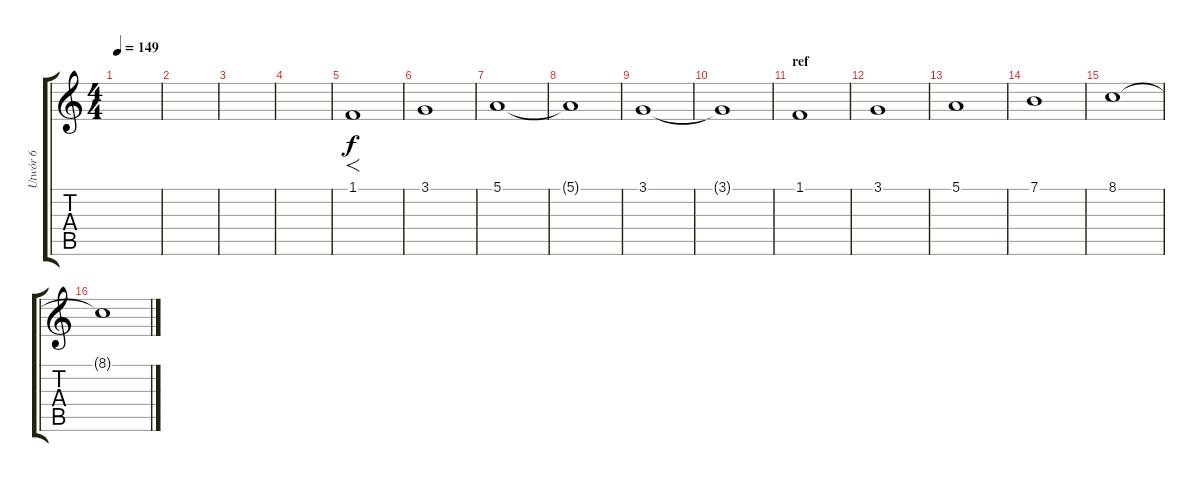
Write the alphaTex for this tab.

\track ("Utwór 6" "Utwór 6") {instrument tremolostrings}
\staff {score tabs}
\tuning (E4 B3 G3 D3 A2 E2) {hide}
\ts (4 4)
\tempo 149
\clef g2
\ks c
|
|
|
|
1.1.1{f} |
3.1.1 |
5.1.1 |
5.1{t}.1 |
3.1.1 |
3.1{t}.1 |
\section ("" "ref")
1.1.1 |
3.1.1 |
5.1.1 |
7.1.1 |
8.1.1 |
8.1{t}.1
